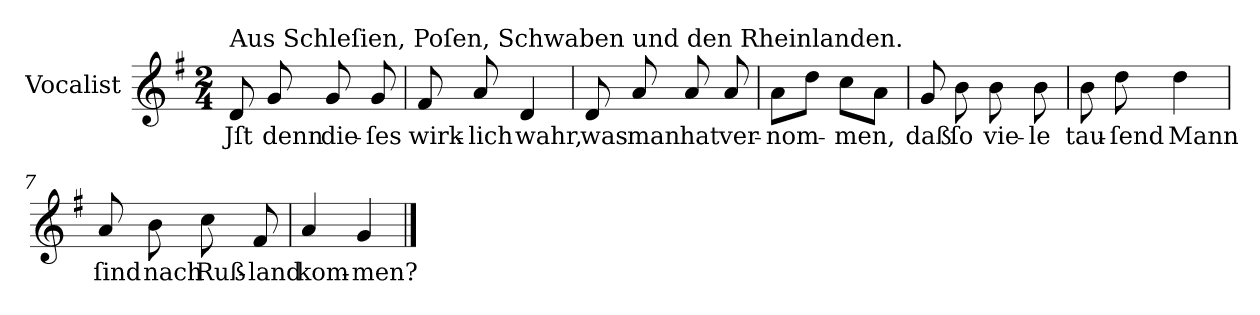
**kern	**text
*part1	*part1
*staff1	*staff1
*I"Vocalist	*
*k[f#]	*
*G:	*
*M2/4	*
=1	=1
!LO:TX:a:t=Aus Schleſien, Poſen, Schwaben und den Rheinlanden.	!
8d	Jſt
8g	denn
8g	die-
8g	-ſes
=2	=2
8f#	wirk-
8a	-lich
4d	wahr,
=3	=3
8d	was
8a	man
8a	hat
8a	ver-
=4	=4
8aL	-nom-
8ddJ	.
8ccL	-men,
8aJ	.
=5	=5
8g	daß
8b	ſo
8b	vie-
8b	-le
=6	=6
8b	tau-
8dd	-ſend
4dd	Mann
=7	=7
8a	ſind
8b	nach
8cc	Ruß-
8f#	-land
=8	=8
4a	kom-
4g	-men?
==	==
*-	*-
